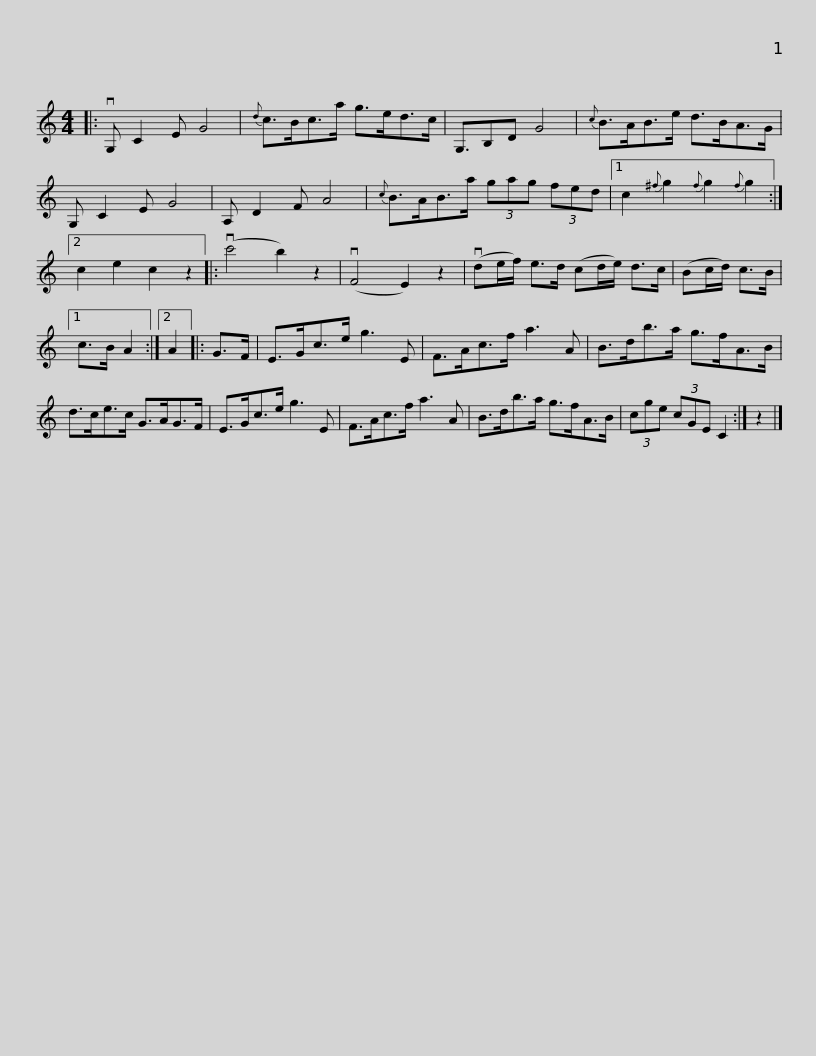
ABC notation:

X:1
L:1/8
M:4/4
I:linebreak $
K:C
V:1 treble
V:1
|: vG, C2 E G4 |{d} c>Bc>a g>ed>c | G,3/2B,D G4 |{c} B>AB>e d>BA>G | G, C2 E G4 | %5
 A, D2 F A4 |${c} B>AB>a (3gag (3fed |1 c2{^f} g2{f} g2{f} g2 :|2 c2 e2 c2 z2 |: (vc'4 b2) z2 | %10
 (vF4 E2) z2 | (vde/f/) e>d (cd/e/) d>c |$ (Bc/d/) c>B |1 c>B A2 :|2 A2 |: %15
 G>F | E>Gc>e g3 E | F>Ac>f a3 A | B>db>a g>fA>B |$ d>ce>c G>AG>F | %20
 E>Gc>e g3 E | F>Ac>f a3 A | B>db>a g>fA>B | (3cge (3cGE C2 :| z2 |] %25
